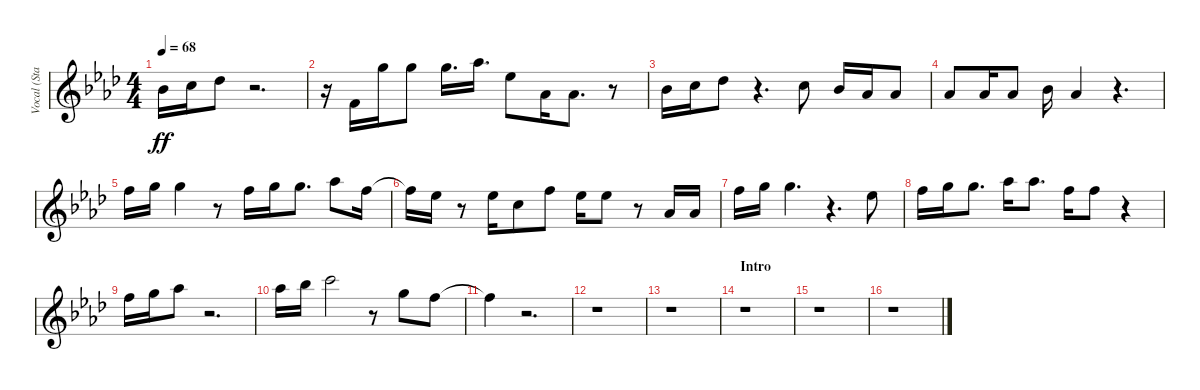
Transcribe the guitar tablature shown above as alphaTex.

\track ("Vocal (Staff 1)" "Vocal (Sta") {instrument fx4atmosphere}
\staff {score}
\tuning (E4 B3 G3 D3 A2 E2 B1) {hide}
\ts (4 4)
\tempo 68
\clef g2
\ks ab
6.1.16{dy ff} 8.1.16 9.1.8 r.2{d} |
r.16 1.1.16 15.1.16 15.1.8 15.1.16{d} 16.1.16{d} 11.1.8 4.1.16 4.1.8{d} r.8 |
6.1.16 8.1.16 9.1.8 r.4{d} 8.1.8 6.1.16 4.1.16 4.1.8 |
4.1.8 4.1.16 4.1.8 6.1.16 4.1.4 r.4{d} |
13.1.16 15.1.16 15.1.4 r.8 13.1.16 15.1.16 15.1.8{d} 16.1.8 13.1.16 |
13.1{t}.16 11.1.16 r.8 11.1.16 8.1.8 13.1.8 11.1.16 11.1.8 r.8 4.1.16 4.1.16 |
13.1.16 15.1.16 15.1.4{d} r.4{d} 11.1.8 |
13.1.16 15.1.16 15.1.8{d} 16.1.16 16.1.8{d} 13.1.16 13.1.8 r.4 |
13.1.16 15.1.16 16.1.8 r.2{d} |
16.1.16 18.1.16 20.1.2 r.8 15.1.8 13.1.8 |
13.1{t}.4 r.2{d} |
r.1 |
r.1 |
\section ("" "Intro")
r.1 |
r.1 |
r.1
